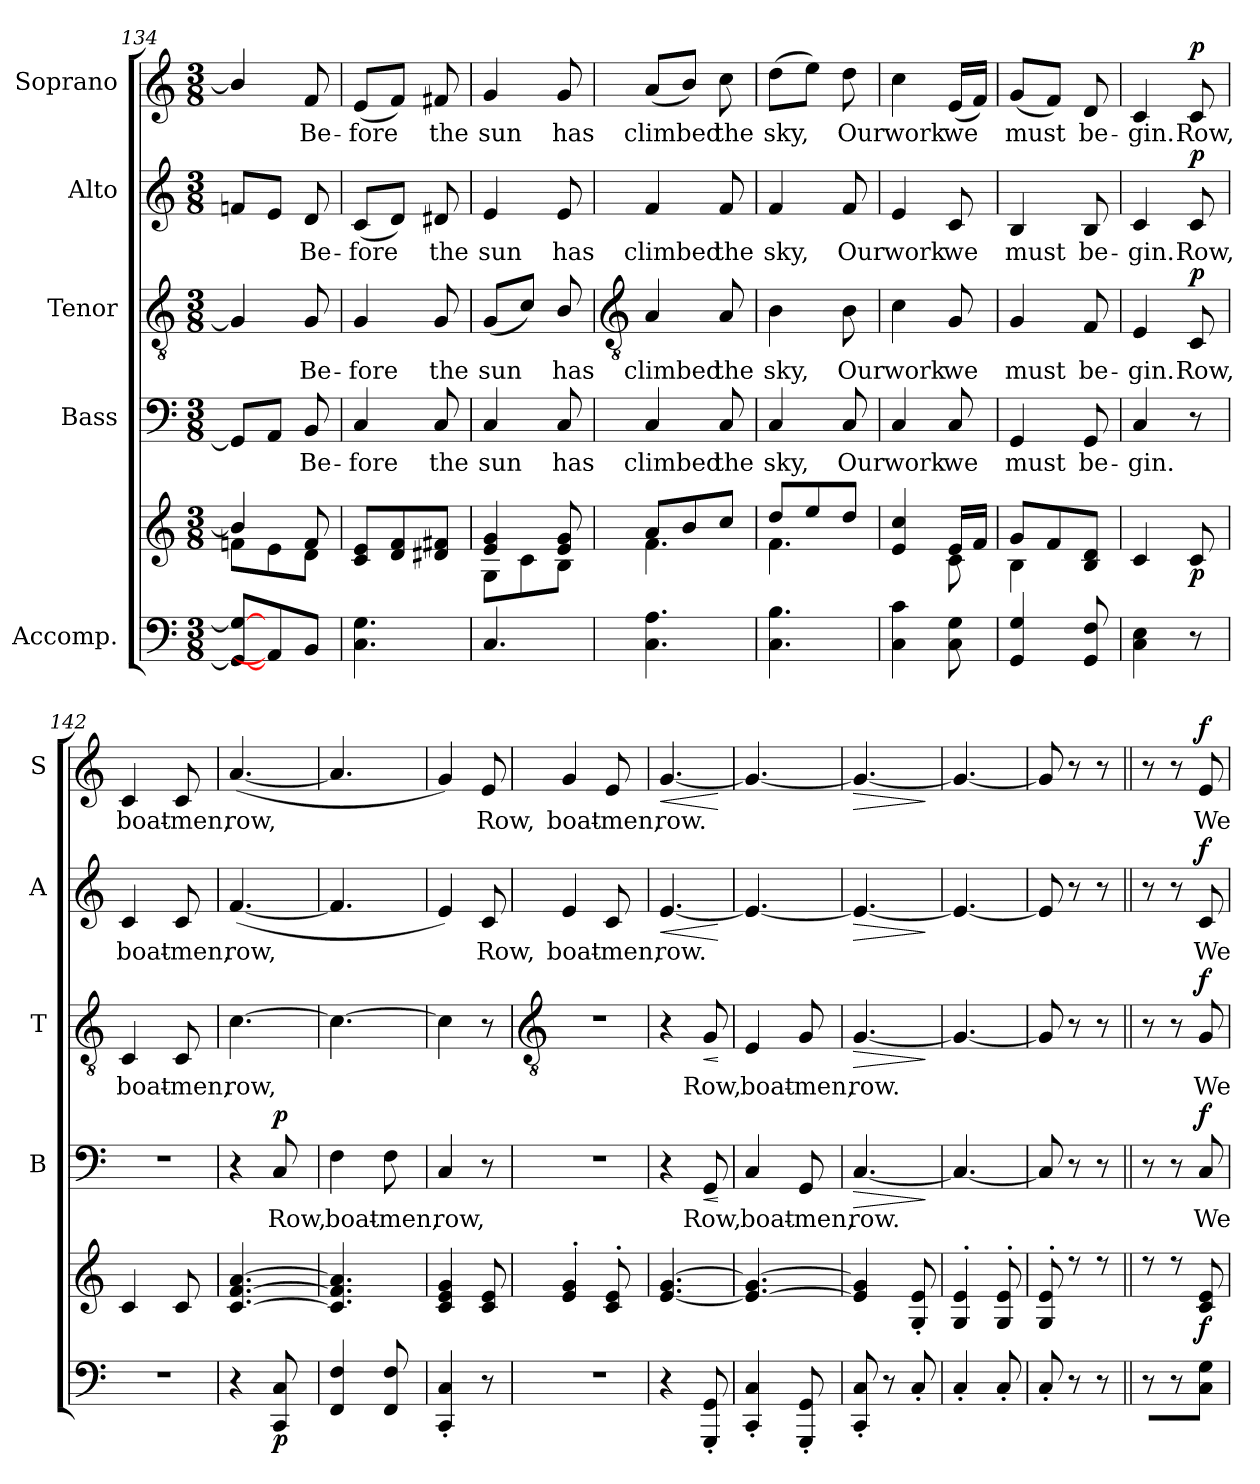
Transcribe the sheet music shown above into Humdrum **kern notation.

**kern	**kern	**dynam	**kern	**text	**dynam	**kern	**text	**dynam	**kern	**text	**dynam	**kern	**text	**dynam
*part5	*part5	*part5	*part4	*part4	*part4	*part3	*part3	*part3	*part2	*part2	*part2	*part1	*part1	*part1
*staff6	*staff5	*staff5/6	*staff4	*staff4	*staff4	*staff3	*staff3	*staff3	*staff2	*staff2	*staff2	*staff1	*staff1	*staff1
*I"Accomp.	*	*	*I"Bass	*	*	*I"Tenor	*	*	*I"Alto	*	*	*I"Soprano	*	*
*	*	*	*I'B	*	*	*I'T	*	*	*I'A	*	*	*I'S	*	*
*clefF4	*clefG2	*	*clefF4	*	*	*clefGv2	*	*	*clefG2	*	*	*clefG2	*	*
*k[]	*k[]	*	*k[]	*	*	*k[]	*	*	*k[]	*	*	*k[]	*	*
*C:	*C:	*	*C:	*	*	*C:	*	*	*C:	*	*	*C:	*	*
*M3/8	*M3/8	*	*M3/8	*	*	*M3/8	*	*	*M3/8	*	*	*M3/8	*	*
=134	=134	=134	=134	=134	=134	=134	=134	=134	=134	=134	=134	=134	=134	=134
*	*^	*	*	*	*	*	*	*	*	*	*	*	*	*
8GG_ 8G_L	4b/]	8fn\L	.	8GGL]	.	.	4G]	.	.	8fnL	.	.	4b/]	.	.
8AA]	.	8e\	.	8AAJ	.	.	.	.	.	8eJ	.	.	.	.	.
!	!	!	!	!	!LO:LY:b	!	!	!LO:LY:b	!	!	!LO:LY:b	!	!	!LO:LY:b	!
8BBJ	8f	8d\J	.	8BB	Be-	.	8G	Be-	.	8d	Be-	.	8f	Be-	.
=135	=135	=135	=135	=135	=135	=135	=135	=135	=135	=135	=135	=135	=135	=135	=135
!	!	!LO:N:vis=1	!	!	!LO:LY:b	!	!	!LO:LY:b	!	!	!LO:LY:b	!	!	!LO:LY:b	!
4.C 4.G	8c 8eL	4.ryy	.	4C	-fore	.	4G	-fore	.	(<8cL	-fore	.	(<8eL	-fore	.
.	8d 8f	.	.	.	.	.	.	.	.	8dJ)	.	.	8fJ)	.	.
!	!	!	!	!	!LO:LY:b	!	!	!LO:LY:b	!	!	!LO:LY:b	!	!	!LO:LY:b	!
.	8d#X 8f#XJ	.	.	8C	the	.	8G	the	.	8d#X	the	.	8f#X	the	.
=136	=136	=136	=136	=136	=136	=136	=136	=136	=136	=136	=136	=136	=136	=136	=136
!	!	!	!	!	!LO:LY:b	!	!	!LO:LY:b	!	!	!LO:LY:b	!	!	!LO:LY:b	!
4.C	4e 4g	8G\L	.	4C	sun	.	(<8GL	sun	.	4e	sun	.	4g	sun	.
.	.	8c\	.	.	.	.	8cJ)	.	.	.	.	.	.	.	.
!	!	!	!	!	!LO:LY:b	!	!	!LO:LY:b	!	!	!LO:LY:b	!	!	!LO:LY:b	!
.	8e 8g	8B\J	.	8C	has	.	8B/	has	.	8e	has	.	8g	has	.
!!LO:LB:g=z
=137	=137	=137	=137	=137	=137	=137	=137	=137	=137	=137	=137	=137	=137	=137	=137
*	*	*	*	*	*	*	*clefGv2	*	*	*	*	*	*	*	*
!	!	!	!	!	!LO:LY:b	!	!	!LO:LY:b	!	!	!LO:LY:b	!	!	!LO:LY:b	!
4.C 4.A	8a/L	4.f\	.	4C	climbed	.	4A	climbed	.	4f	climbed	.	(<8aL	climbed	.
.	8b/	.	.	.	.	.	.	.	.	.	.	.	8bJ)	.	.
!	!	!	!	!	!LO:LY:b	!	!	!LO:LY:b	!	!	!LO:LY:b	!	!	!LO:LY:b	!
.	8cc/J	.	.	8C	the	.	8A	the	.	8f	the	.	8cc	the	.
=138	=138	=138	=138	=138	=138	=138	=138	=138	=138	=138	=138	=138	=138	=138	=138
!	!	!	!	!	!LO:LY:b	!	!	!LO:LY:b	!	!	!LO:LY:b	!	!	!LO:LY:b	!
4.C 4.B	8dd/L	4.f\	.	4C	sky,	.	4B	sky,	.	4f	sky,	.	(>8ddL	sky,	.
.	8ee/	.	.	.	.	.	.	.	.	.	.	.	8eeJ)	.	.
!	!	!	!	!	!LO:LY:b	!	!	!LO:LY:b	!	!	!LO:LY:b	!	!	!LO:LY:b	!
.	8dd/J	.	.	8C	Our	.	8B	Our	.	8f	Our	.	8dd	Our	.
=139	=139	=139	=139	=139	=139	=139	=139	=139	=139	=139	=139	=139	=139	=139	=139
!	!	!	!	!	!LO:LY:b	!	!	!LO:LY:b	!	!	!LO:LY:b	!	!	!LO:LY:b	!
4C 4c	4e 4cc	4ryy	.	4C	work	.	4c	work	.	4e	work	.	4cc	work	.
!	!	!	!	!	!LO:LY:b	!	!	!LO:LY:b	!	!	!LO:LY:b	!	!	!LO:LY:b	!
8C 8G	16eLL	8c\	.	8C	we	.	8G	we	.	8c	we	.	(<16eLL	we	.
.	16fJJ	.	.	.	.	.	.	.	.	.	.	.	16fJJ)	.	.
=140	=140	=140	=140	=140	=140	=140	=140	=140	=140	=140	=140	=140	=140	=140	=140
!	!	!	!	!	!LO:LY:b	!	!	!LO:LY:b	!	!	!LO:LY:b	!	!	!LO:LY:b	!
4GG 4G	8gL	4B\	.	4GG	must	.	4G	must	.	4B	must	.	(<8gL	must	.
.	8f	.	.	.	.	.	.	.	.	.	.	.	8fJ)	.	.
!	!	!	!	!	!LO:LY:b	!	!	!LO:LY:b	!	!	!LO:LY:b	!	!	!LO:LY:b	!
8GG 8F	8B 8dJ	8ryy	.	8GG	be-	.	8F	be-	.	8B	be-	.	8d	be-	.
=141	=141	=141	=141	=141	=141	=141	=141	=141	=141	=141	=141	=141	=141	=141	=141
!	!	!LO:N:vis=1	!	!	!LO:LY:b	!	!	!LO:LY:b	!	!	!LO:LY:b	!	!	!LO:LY:b	!
4C 4E	4c	4.ryy	.	4C	-gin.	.	4E	-gin.	.	4c	-gin.	.	4c	-gin.	.
!	!	!	!LO:DY:b	!	!	!	!	!LO:LY:b	!LO:DY:b	!	!LO:LY:b	!LO:DY:b	!	!LO:LY:b	!LO:DY:b
8r	8c	.	p	8r	.	.	8C	Row,	p	8c	Row,	p	8c	Row,	p
=142	=142	=142	=142	=142	=142	=142	=142	=142	=142	=142	=142	=142	=142	=142	=142
!LO:N:vis=1	!	!	!	!LO:N:vis=1	!	!	!	!LO:LY:b	!	!	!LO:LY:b	!	!	!LO:LY:b	!
4.r	4c	4.ryy	.	4.r	.	.	4C	boat-	.	4c	boat-	.	4c	boat-	.
!	!	!	!	!	!	!	!	!LO:LY:b	!	!	!LO:LY:b	!	!	!LO:LY:b	!
.	8c	.	.	.	.	.	8C	-men,	.	8c	-men,	.	8c	-men,	.
=143	=143	=143	=143	=143	=143	=143	=143	=143	=143	=143	=143	=143	=143	=143	=143
!	!	!LO:N:vis=1	!	!	!	!	!	!LO:LY:b	!	!	!LO:LY:b	!	!	!LO:LY:b	!
4r	[4.c [4.f [4.a	4.ryy	.	4r	.	.	[4.c	row,	.	(<[4.f	row,	.	(<[4.a	row,	.
!	!	!	!LO:DY:b=2	!	!LO:LY:b	!LO:DY:b	!	!	!	!	!	!	!	!	!
8CC 8C	.	.	p	8C	Row,	p	.	.	.	.	.	.	.	.	.
=144	=144	=144	=144	=144	=144	=144	=144	=144	=144	=144	=144	=144	=144	=144	=144
!	!	!LO:N:vis=1	!	!	!LO:LY:b	!	!	!	!	!	!	!	!	!	!
4FF 4F	4.c] 4.f] 4.a]	4.ryy	.	4F	boat-	.	4.c_	.	.	4.f]	.	.	4.a]	.	.
!	!	!	!	!	!LO:LY:b	!	!	!	!	!	!	!	!	!	!
8FF 8F	.	.	.	8F	-men,	.	.	.	.	.	.	.	.	.	.
=145	=145	=145	=145	=145	=145	=145	=145	=145	=145	=145	=145	=145	=145	=145	=145
!	!	!LO:N:vis=1	!	!	!LO:LY:b	!	!	!	!	!	!	!	!	!	!
4CC' 4C'	4c 4e 4g	4.ryy	.	4C	row,	.	4c]	.	.	4e)	.	.	4g)	.	.
!	!	!	!	!	!	!	!	!	!	!	!LO:LY:b	!	!	!LO:LY:b	!
8r	8c 8e	.	.	8r	.	.	8r	.	.	8c	Row,	.	8e	Row,	.
!!LO:LB:g=z
=146	=146	=146	=146	=146	=146	=146	=146	=146	=146	=146	=146	=146	=146	=146	=146
*	*	*	*	*	*	*	*clefGv2	*	*	*	*	*	*	*	*
!LO:N:vis=1	!	!LO:N:vis=1	!	!LO:N:vis=1	!	!	!LO:N:vis=1	!	!	!	!LO:LY:b	!	!	!LO:LY:b	!
4.r	4e' 4g'	4.ryy	.	4.r	.	.	4.r	.	.	4e	boat-	.	4g	boat-	.
!	!	!	!	!	!	!	!	!	!	!	!LO:LY:b	!	!	!LO:LY:b	!
.	8c' 8e'	.	.	.	.	.	.	.	.	8c	-men,	.	8e	-men,	.
=147	=147	=147	=147	=147	=147	=147	=147	=147	=147	=147	=147	=147	=147	=147	=147
!	!	!LO:N:vis=1	!LO:HP:b	!	!	!	!	!	!	!	!LO:LY:b	!LO:HP:b	!	!LO:LY:b	!LO:HP:b
4r	[4.e [4.g	4.ryy	<	4r	.	.	4r	.	.	[4.e	row.	<	[4.g	row.	<
!	!	!	!	!	!LO:LY:b	!LO:HP:b	!	!LO:LY:b	!LO:HP:b	!	!	!	!	!	!
8GGG' 8GG'	.	.	.	8GG	Row,	<	8G	Row,	<	.	.	.	.	.	.
*	*v	*v	*	*	*	*	*	*	*	*	*	*	*	*	*
.	.	[	.	.	[	.	.	[	.	.	[	.	.	[
=148	=148	=148	=148	=148	=148	=148	=148	=148	=148	=148	=148	=148	=148	=148
*	*^	*	*	*	*	*	*	*	*	*	*	*	*	*
!	!	!LO:N:vis=1	!	!	!LO:LY:b	!	!	!LO:LY:b	!	!	!	!	!	!	!
4CC' 4C'	4.e_ 4.g_	4.ryy	.	4C	boat-	.	4E	boat-	.	4.e_	.	.	4.g_	.	.
!	!	!	!	!	!LO:LY:b	!	!	!LO:LY:b	!	!	!	!	!	!	!
8GGG' 8GG'	.	.	.	8GG	-men,	.	8G	-men,	.	.	.	.	.	.	.
=149	=149	=149	=149	=149	=149	=149	=149	=149	=149	=149	=149	=149	=149	=149	=149
!	!	!LO:N:vis=1	!LO:HP:b	!	!LO:LY:b	!LO:HP:b	!	!LO:LY:b	!LO:HP:b	!	!	!LO:HP:b	!	!	!LO:HP:b
8CC' 8C'	4e] 4g]	4.ryy	>	[4.C	row.	>	[4.G	row.	>	4.e_	.	>	4.g_	.	>
8r	.	.	.	.	.	.	.	.	.	.	.	.	.	.	.
8C'	8G' 8e'	.	]	.	.	.	.	.	.	.	.	.	.	.	.
*	*v	*v	*	*	*	*	*	*	*	*	*	*	*	*	*
.	.	.	.	.	]	.	.	]	.	.	]	.	.	]
=150	=150	=150	=150	=150	=150	=150	=150	=150	=150	=150	=150	=150	=150	=150
*	*^	*	*	*	*	*	*	*	*	*	*	*	*	*
4C'	4G' 4e'	4.ryy	.	4.C_	.	.	4.G_	.	.	4.e_	.	.	4.g_	.	.
8C'	8G' 8e'	.	.	.	.	.	.	.	.	.	.	.	.	.	.
=151	=151	=151	=151	=151	=151	=151	=151	=151	=151	=151	=151	=151	=151	=151	=151
8C'	8G' 8e'	4.ryy	.	8C]	.	.	8G]	.	.	8e]	.	.	8g]	.	.
8r	8r	.	.	8r	.	.	8r	.	.	8r	.	.	8r	.	.
8r	8r	.	.	8r	.	.	8r	.	.	8r	.	.	8r	.	.
=152||	=152||	=152||	=152||	=152||	=152||	=152||	=152||	=152||	=152||	=152||	=152||	=152||	=152||	=152||	=152||
!	!	!LO:N:vis=1	!	!	!	!	!	!	!	!	!	!	!	!	!
8r	8r	4.ryy	.	8r	.	.	8r	.	.	8r	.	.	8r	.	.
8r	8r	.	.	8r	.	.	8r	.	.	8r	.	.	8r	.	.
!	!	!	!LO:DY:b	!	!LO:LY:b	!LO:DY:b	!	!LO:LY:b	!LO:DY:b	!	!LO:LY:b	!LO:DY:b	!	!LO:LY:b	!LO:DY:b
8C 8GJ	8c/ 8e/L	.	f	8C	We	f	8G	We	f	8c	We	f	8e/	We	f
*	*v	*v	*	*	*	*	*	*	*	*	*	*	*	*	*
=	=	=	=	=	=	=	=	=	=	=	=	=	=	=
*-	*-	*-	*-	*-	*-	*-	*-	*-	*-	*-	*-	*-	*-	*-
